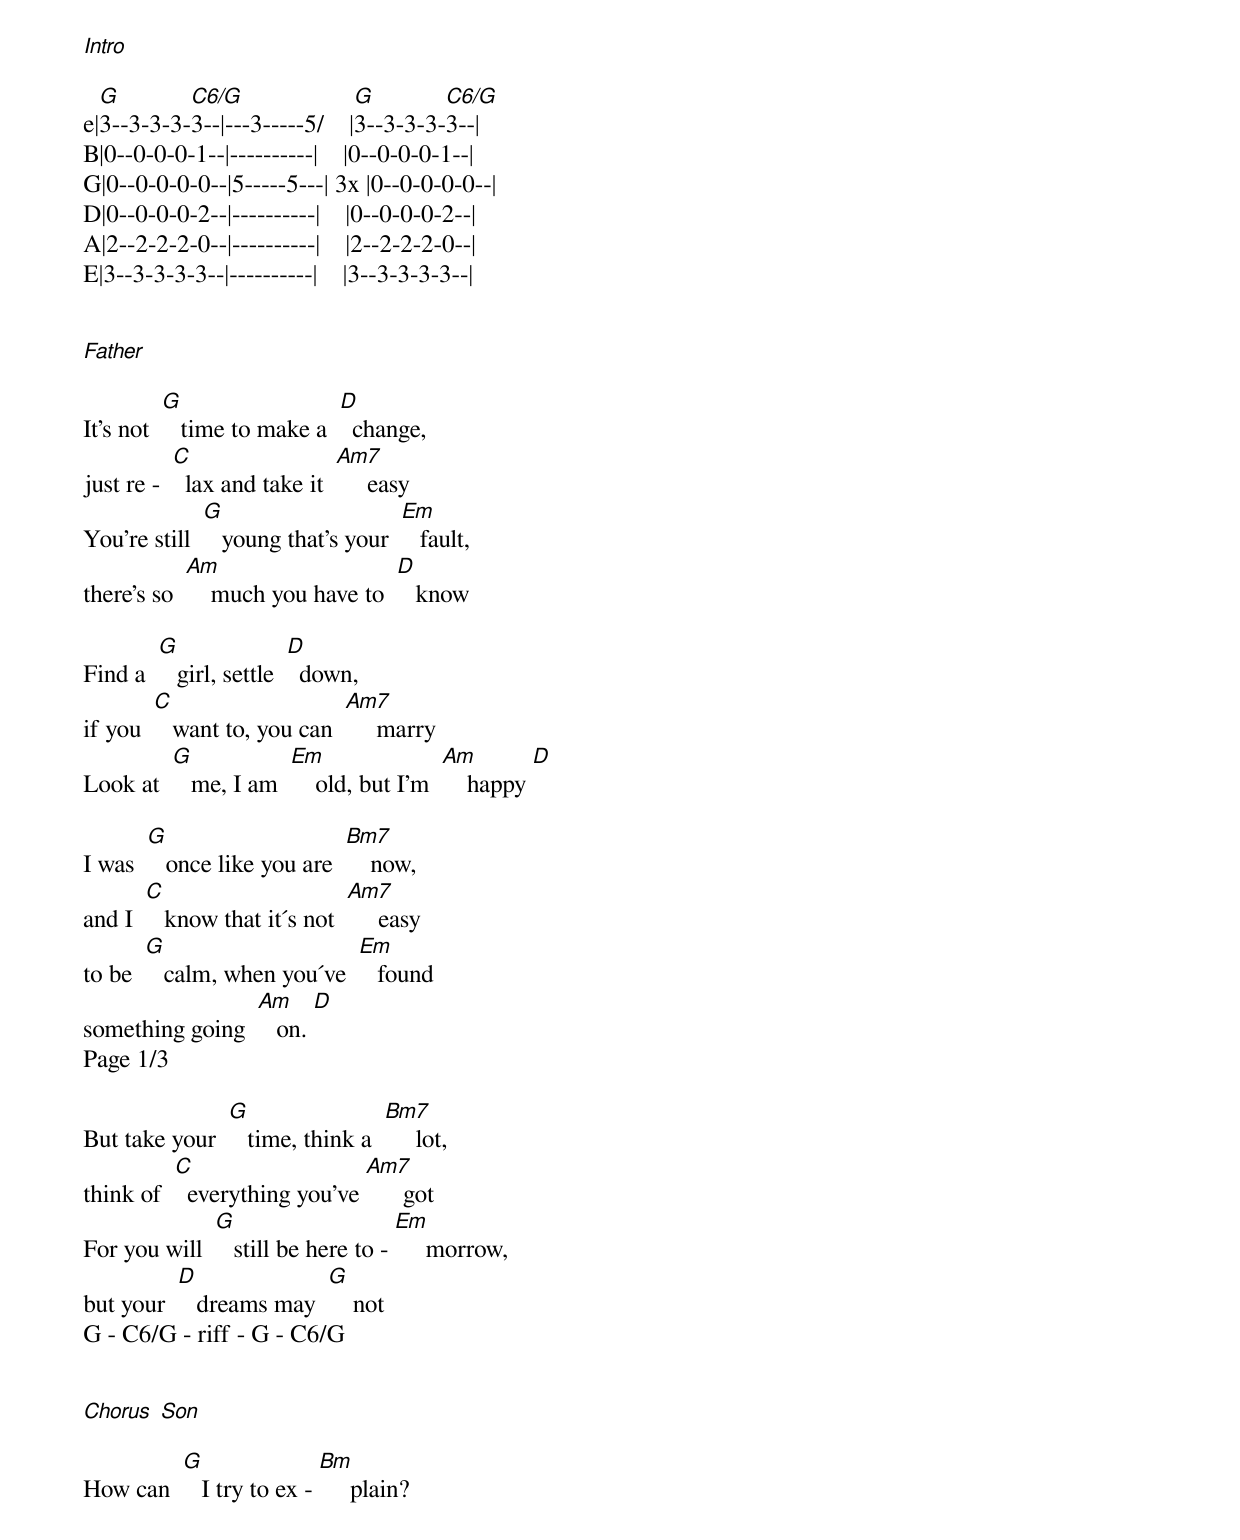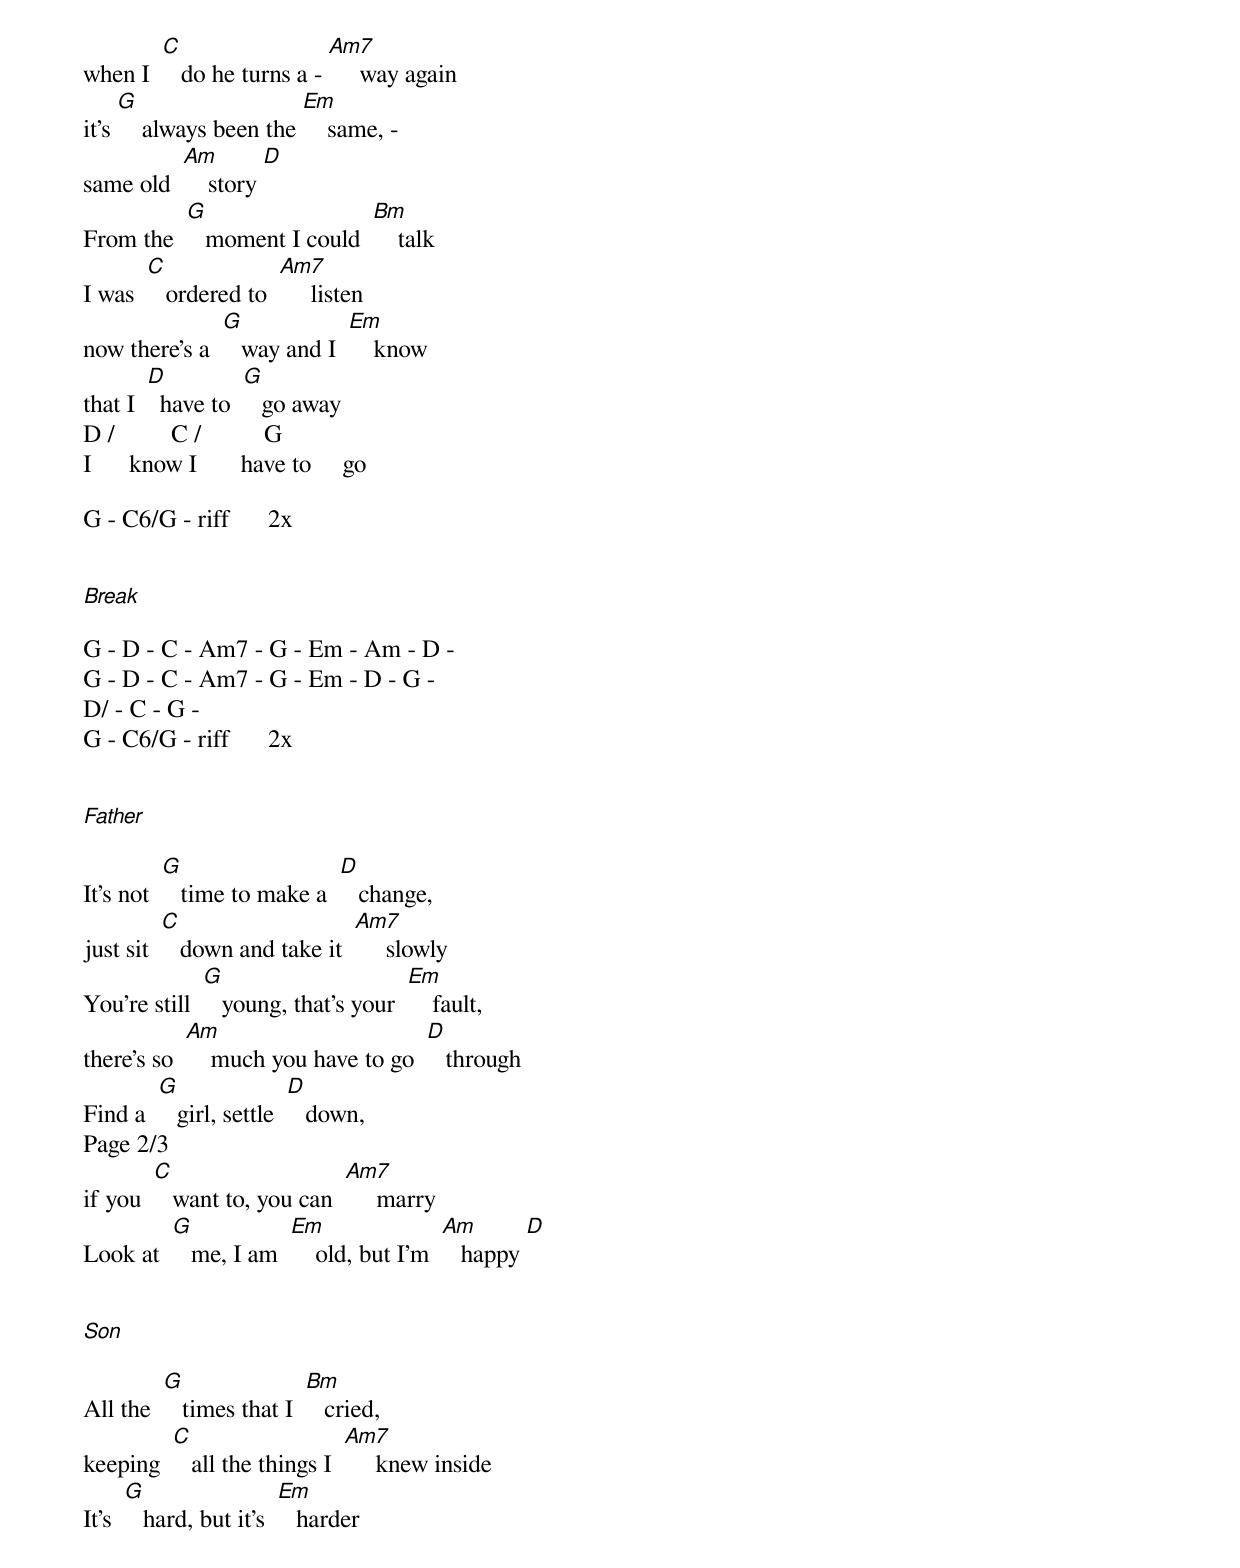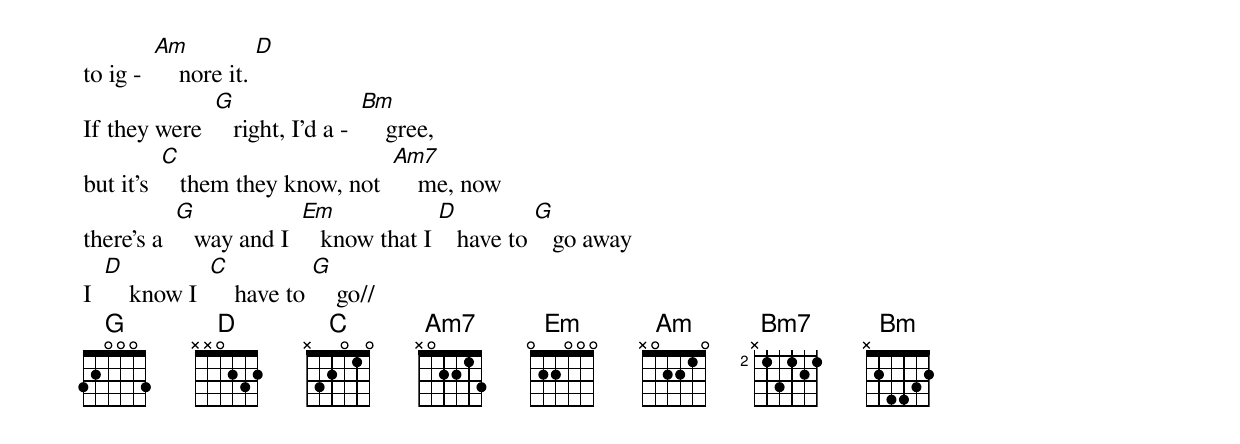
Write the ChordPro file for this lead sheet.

[Intro]

e|[G]3--3-3-3-[C6/G]3--|---3-----5/    |[G]3--3-3-3-[C6/G]3--|
B|0--0-0-0-1--|----------|    |0--0-0-0-1--|
G|0--0-0-0-0--|5-----5---| 3x |0--0-0-0-0--|
D|0--0-0-0-2--|----------|    |0--0-0-0-2--|
A|2--2-2-2-0--|----------|    |2--2-2-2-0--|
E|3--3-3-3-3--|----------|    |3--3-3-3-3--|


[Father]

It's not  [G]   time to make a  [D]  change,
just re -  [C]  lax and take it  [Am7]     easy
You're still  [G]   young that's your  [Em]   fault,
there's so  [Am]    much you have to  [D]   know

Find a  [G]   girl, settle  [D]  down,
if you  [C]   want to, you can  [Am7]     marry
Look at  [G]   me, I am  [Em]    old, but I'm  [Am]    happy [D]

I was  [G]   once like you are  [Bm7]    now,
and I  [C]   know that it´s not  [Am7]     easy
to be  [G]   calm, when you´ve  [Em]   found
something going  [Am]   on. [D]
Page 1/3

But take your  [G]   time, think a  [Bm7]     lot,
think of  [C]  everything you've [Am7]      got
For you will  [G]   still be here to - [Em]     morrow,
but your  [D]   dreams may  [G]    not
G - C6/G - riff - G - C6/G


[Chorus] [Son]

How can  [G]   I try to ex - [Bm]     plain?
when I  [C]   do he turns a - [Am7]     way again
it's [G]    always been the [Em]    same, -
same old  [Am]    story [D]
From the  [G]   moment I could  [Bm]    talk
I was  [C]   ordered to  [Am7]     listen
now there's a  [G]   way and I  [Em]    know
that I  [D]  have to  [G]   go away
D /         C /          G
I      know I       have to     go

G - C6/G - riff      2x


[Break]

G - D - C - Am7 - G - Em - Am - D -
G - D - C - Am7 - G - Em - D - G -
D/ - C - G -
G - C6/G - riff      2x


[Father]

It's not  [G]   time to make a  [D]   change,
just sit  [C]   down and take it  [Am7]     slowly
You're still  [G]   young, that's your  [Em]    fault,
there's so  [Am]    much you have to go  [D]   through
Find a  [G]   girl, settle  [D]   down,
Page 2/3
if you  [C]   want to, you can  [Am7]     marry
Look at  [G]   me, I am  [Em]    old, but I'm  [Am]   happy [D]


[Son]

All the  [G]   times that I  [Bm]   cried,
keeping  [C]   all the things I  [Am7]     knew inside
It's  [G]   hard, but it's  [Em]   harder
to ig -  [Am]    nore it. [D]
If they were  [G]   right, I'd a -  [Bm]    gree,
but it's  [C]   them they know, not  [Am7]    me, now
there's a  [G]   way and I  [Em]   know that I [D]   have to [G]   go away
I  [D]    know I  [C]    have to [G]    go//
